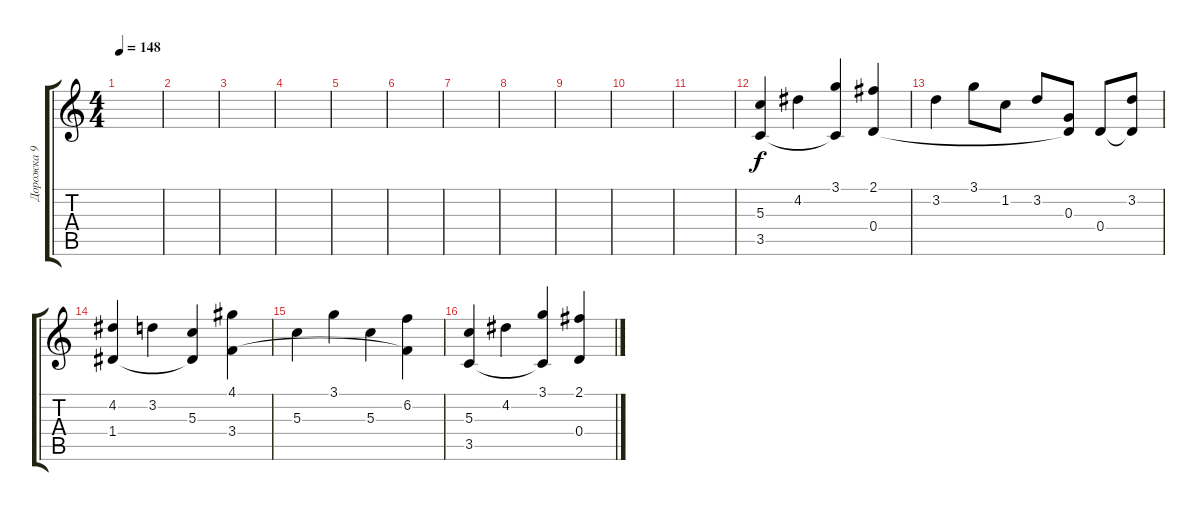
\track ("Дорожка 9" "Дорожка 9") {instrument acousticgrandpiano}
\staff {score tabs}
\tuning (E5 B4 G4 D4 A3 E3) {hide}
\ts (4 4)
\tempo 148
\clef g2
\ks c
|
|
|
|
|
|
|
|
|
|
|
(5.3 3.5).4 4.2.4 (3.1 3.5{t}).4 (2.1 0.4).4 |
3.2.4 3.1.8 1.2.8 3.2.8 (0.3 0.4{t}).8 0.4.8 (3.2 0.4{t}).8 |
(4.2 1.4).4 3.2.4 (5.3 1.4{t}).4 (4.1 3.4).4 |
5.3.4 3.1.4 5.3.4 (6.2 3.4{t}).4 |
(5.3 3.5).4 4.2.4 (3.1 3.5{t}).4 (2.1 0.4).4
